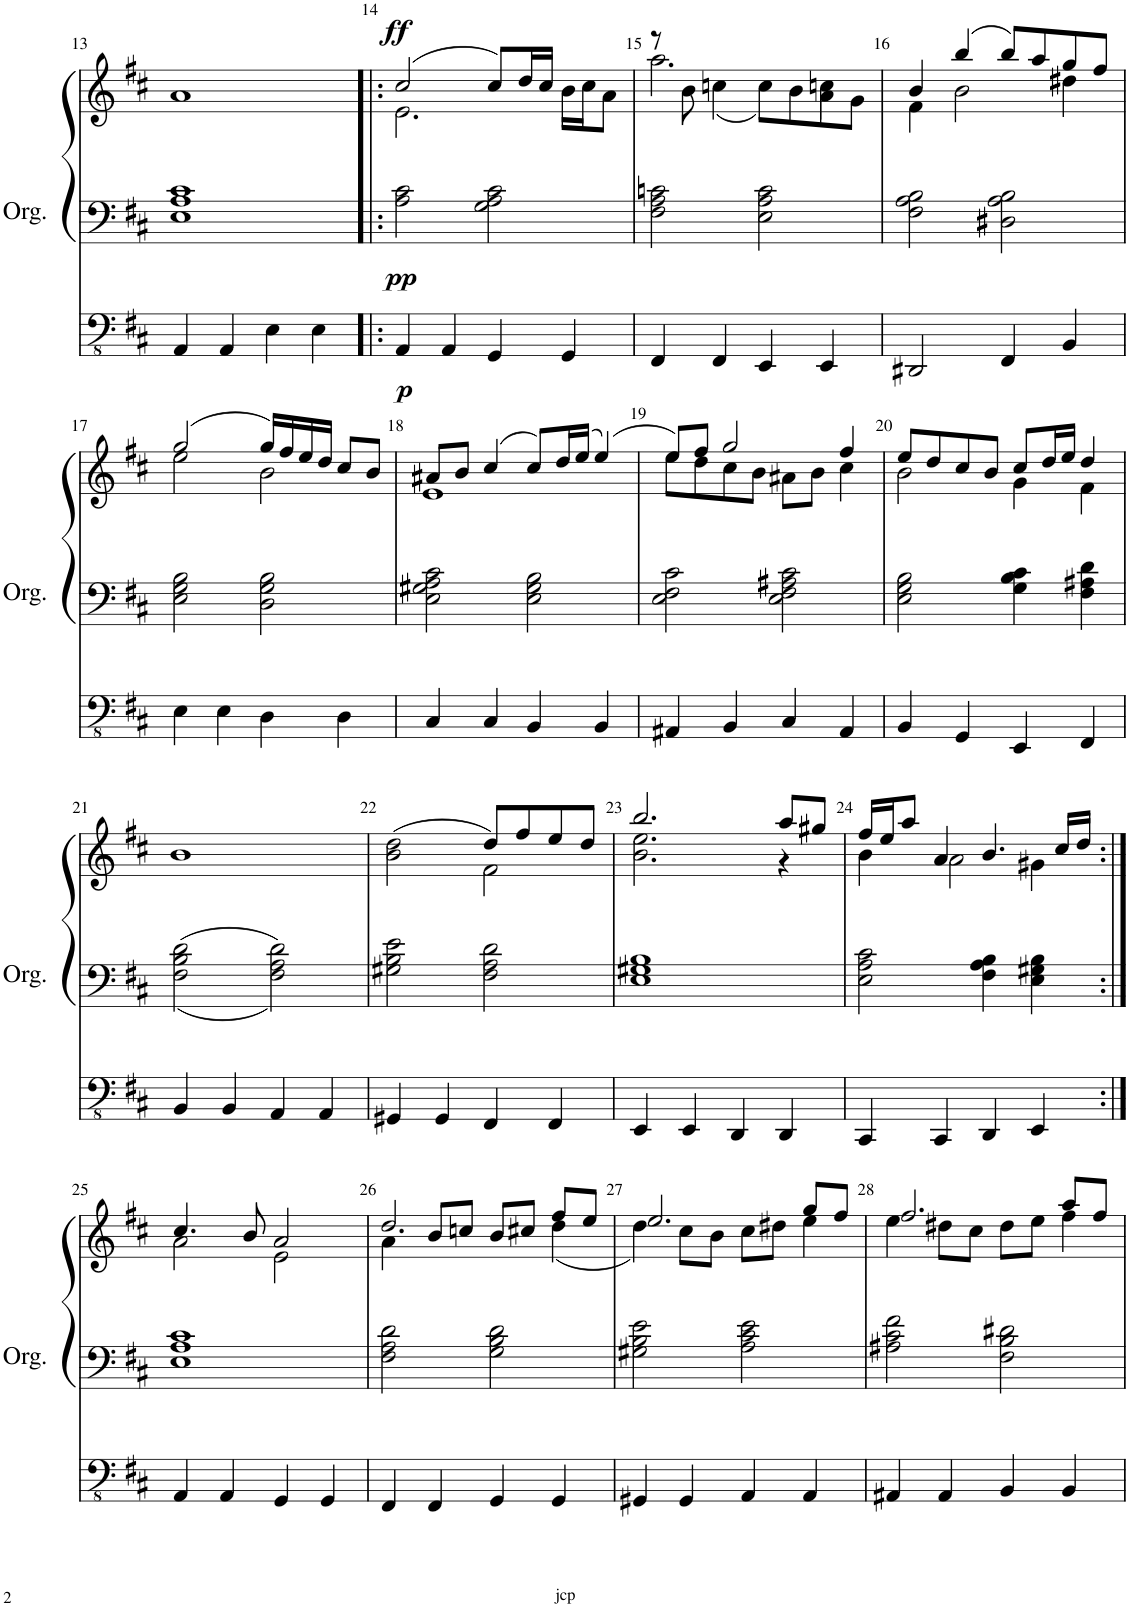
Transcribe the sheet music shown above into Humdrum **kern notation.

**kern	**kern	**kern	**dynam
*part1	*part1	*part1	*part1
*staff3	*staff2	*staff1	*staff1/2/3
*I"Orgue à tuyaux	*	*	*
*I'Org.	*	*	*
!!LO:PB:g=z
*clefFv4	*clefF4	*clefG2	*
*k[f#c#]	*k[f#c#]	*k[f#c#]	*
*M4/4	*M4/4	*M4/4	*
*met(c)	*met(c)	*met(c)	*
=13	=13	=13	=13
4AAA/	1E 1A 1c#	1a	.
4AAA/	.	.	.
4EE\	.	.	.
4EE\	.	.	.
=14!|:	=14!|:	=14!|:	=14!|:
*	*	*^	*
!	!	!	!	!LO:DY:b=3
!	!	!	!	!LO:DY:n=1:b=2
!	!	!	!	!LO:DY:n=2:a
4AAA/	2A\ 2c#\	(2cc#/	2.e\	p pp ff
4AAA/	.	.	.	.
4GGG/	2G\ 2A\ 2c#\	8cc#/L)	.	.
.	.	16dd/L	.	.
.	.	16cc#/JJ	.	.
4GGG/	.	16b\LL	4ryy	.
.	.	16cc#\J	.	.
.	.	8a\J	.	.
=15	=15	=15	=15	=15
4FFF#/	2F#\ 2A\ 2cn\	8r	2.aa\	.
.	.	8b\	.	.
4FFF#/	.	(<4ccn\	.	.
4EEE/	2E\ 2A\ 2c\	8cc\L)	.	.
.	.	8b\	.	.
4EEE/	.	8a\	4ccn\	.
.	.	8g\J	.	.
=16	=16	=16	=16	=16
2DDD#X/	2F#\ 2A\ 2B\	4b/	4f#\	.
.	.	(4bb/	2b\	.
4FFF#/	2D#X\ 2A\ 2B\	8bb/L)	.	.
.	.	8aa/	.	.
4BBB/	.	8gg/	4dd#X\	.
.	.	8ff#/J	.	.
!!LO:LB:g=z	!!
=17	=17	=17	=17	=17
4EE\	2E\ 2G\ 2B\	(2gg/	2ee\	.
4EE\	.	.	.	.
4DD\	2D\ 2G\ 2B\	16gg/LL)	2b\	.
.	.	16ff#/	.	.
.	.	16ee/	.	.
.	.	16dd/JJ	.	.
4DD\	.	8cc#/L	.	.
.	.	8b/J	.	.
=18	=18	=18	=18	=18
4CC#/	2E\ 2G#X\ 2A\ 2c#\	8a#X/L	1e	.
.	.	8b/J	.	.
4CC#/	.	(4cc#/	.	.
4BBB/	2E\ 2G#\ 2B\	8cc#/L)	.	.
.	.	16dd/L	.	.
.	.	(16ee/JJ	.	.
4BBB/	.	(4ee/)	.	.
=19	=19	=19	=19	=19
4AAA#X/	2E\ 2F#\ 2c#\	8ee/L)	8ee\L	.
.	.	8ff#/J	8dd\	.
4BBB/	.	2gg/	8cc#\	.
.	.	.	8b\J	.
4CC#/	2E\ 2F#\ 2A#X\ 2c#\	.	8a#X\L	.
.	.	.	8b\J	.
4AAA#/	.	4ff#/	4cc#\	.
=20	=20	=20	=20	=20
4BBB/	2E\ 2G\ 2B\	8ee/L	2b\	.
.	.	8dd/	.	.
4GGG/	.	8cc#/	.	.
.	.	8b/J	.	.
4EEE/	4G\ 4B\ 4c#\	8cc#/L	4g\	.
.	.	16dd/L	.	.
.	.	16ee/JJ	.	.
4FFF#/	4F#\ 4A#X\ 4d\	4dd/	4f#\	.
*	*	*v	*v	*
!!LO:LB:g=z
=21	=21	=21	=21
4BBB/	2F#\ 2B\ 2d\	1b	.
4BBB/	.	.	.
4AAA/	2F#\ 2A\ 2d\	.	.
4AAA/	.	.	.
=22	=22	=22	=22
*	*	*^	*
4GGG#X/	2G#X\ 2B\ 2e\	(2b\ 2dd\	2ryy	.
4GGG#/	.	.	.	.
4FFF#/	2F#\ 2A\ 2d\	8dd/L)	2f#\	.
.	.	8ff#/	.	.
4FFF#/	.	8ee/	.	.
.	.	8dd/J	.	.
=23	=23	=23	=23	=23
4EEE/	1E 1G#X 1B	2.bb/	2.b\ 2.ee\	.
4EEE/	.	.	.	.
4DDD/	.	.	.	.
4DDD/	.	8aa/L	4r	.
.	.	8gg#X/J	.	.
=24	=24	=24	=24	=24
4CCC#/	2E\ 2A\ 2c#\	16ff#/LL	4b\	.
.	.	16ee/J	.	.
.	.	8aa/J	.	.
4CCC#/	.	4a/	2a\	.
4DDD/	4F#\ 4A\ 4B\	4.b/	.	.
4EEE/	4E\ 4G#X\ 4B\	.	4g#X\	.
.	.	16cc#/LL	.	.
.	.	16dd/JJ	.	.
!!LO:LB:g=z	!!
=25:|!	=25:|!	=25:|!	=25:|!	=25:|!
4AAA/	1E 1A 1c#	4.cc#/	2a\	.
4AAA/	.	.	.	.
.	.	8b/	.	.
4GGG/	.	2a/	2e\	.
4GGG/	.	.	.	.
=26	=26	=26	=26	=26
4FFF#/	2F#\ 2A\ 2d\	4a\	2.dd/	.
4FFF#/	.	8b/L	.	.
.	.	8ccn/J	.	.
4GGG/	2G\ 2B\ 2d\	8b/L	.	.
.	.	8cc#X/J	.	.
4GGG/	.	8ff#/L	(4dd\	.
.	.	8ee/J	.	.
=27	=27	=27	=27	=27
4GGG#X/	2G#X\ 2B\ 2e\	2.ee/	4dd\)	.
4GGG#/	.	.	8cc#\L	.
.	.	.	8b\J	.
4AAA/	2A\ 2c#\ 2e\	.	8cc#\L	.
.	.	.	8dd#X\J	.
4AAA/	.	8gg/L	4ee\	.
.	.	8ff#/J	.	.
=28	=28	=28	=28	=28
4AAA#X/	2A#X\ 2c#\ 2f#\	4ee\	2.ff#/	.
4AAA#/	.	8dd#X\L	.	.
.	.	8cc#\J	.	.
4BBB/	2F#\ 2B\ 2d#X\	8dd#\L	.	.
.	.	8ee\J	.	.
4BBB/	.	4ff#\	8aa/L	.
.	.	.	8ff#/J	.
*	*	*v	*v	*
=	=	=	=
*-	*-	*-	*-
